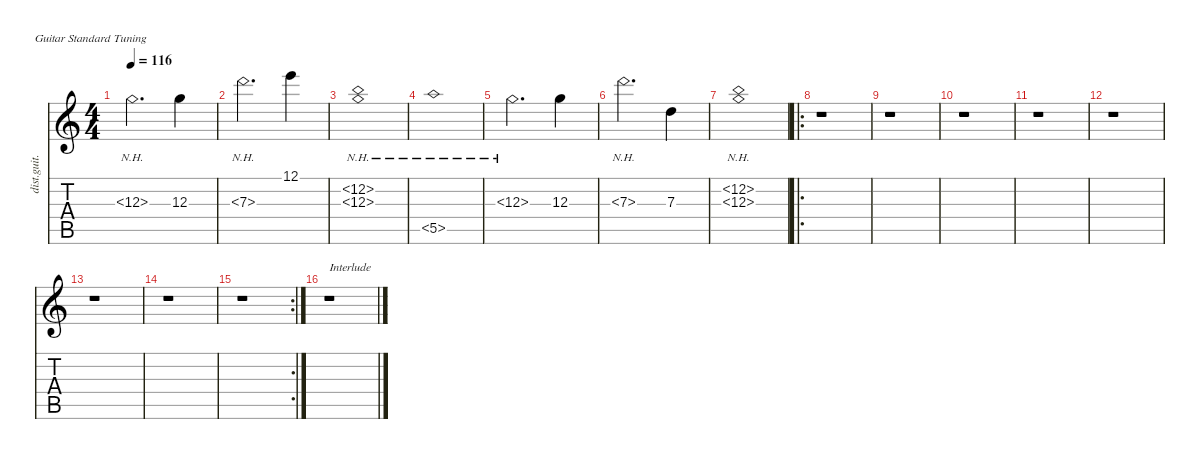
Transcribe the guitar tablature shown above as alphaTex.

\defaultSystemsLayout 4
\hideDynamics
\bracketExtendMode nobrackets
\track ("Gtr. 2 (Quiet)" "dist.guit.") {instrument distortionguitar}
\staff {score tabs}
\tuning (E4 B3 G3 D3 A2 E2)
\ts (4 4)
\tempo 116
\clef g2
\ks c
12.3{nh}.2{d dy f} 12.3.4 |
7.3{nh}.2{d} 12.1.4 |
(12.2{nh} 12.3{nh}).1 |
5.5{nh}.1 |
12.3{nh}.2{d} 12.3.4 |
7.3{nh}.2{d} 7.3.4 |
(12.2{nh} 12.3{nh}).1 |
\ro
r.1 |
r.1 |
r.1 |
r.1 |
r.1 |
r.1 |
r.1 |
\rc 2
r.1 |
r.1{txt "Interlude"}
